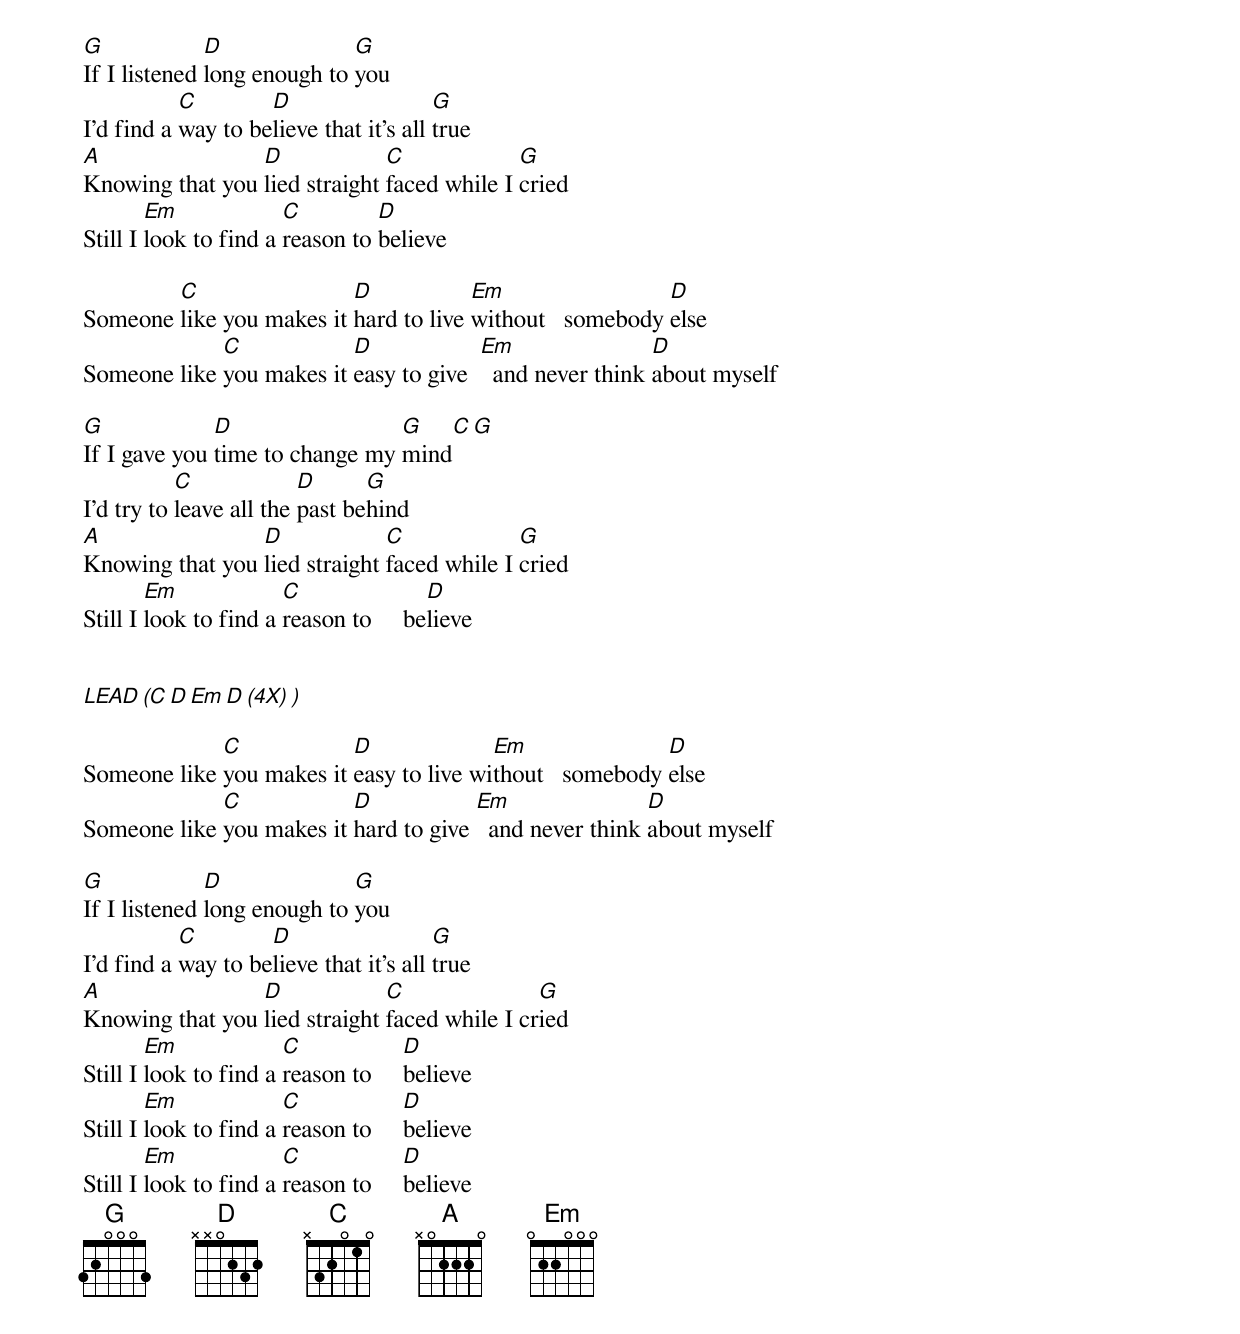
G             D              G
If I listened long enough to you
           C        D                   G
I'd find a way to believe that it's all true
A                D             C             G
Knowing that you lied straight faced while I cried
        Em             C         D
Still I look to find a reason to believe

        C                 D            Em                 D
Someone like you makes it hard to live without   somebody else
             C            D             Em                D
Someone like you makes it easy to give    and never think about myself

G             D                 G     C G
If I gave you time to change my mind
           C             D      G
I'd try to leave all the past behind
A                D             C             G
Knowing that you lied straight faced while I cried
        Em             C               D
Still I look to find a reason to     believe


LEAD (C D Em D (4X) )

             C            D              Em               D
Someone like you makes it easy to live without   somebody else
             C            D            Em                D
Someone like you makes it hard to give   and never think about myself

G             D              G
If I listened long enough to you
           C        D                   G
I'd find a way to believe that it's all true
A                D             C               G
Knowing that you lied straight faced while I cried
        Em             C             D
Still I look to find a reason to     believe
        Em             C             D
Still I look to find a reason to     believe
        Em             C             D
Still I look to find a reason to     believe
